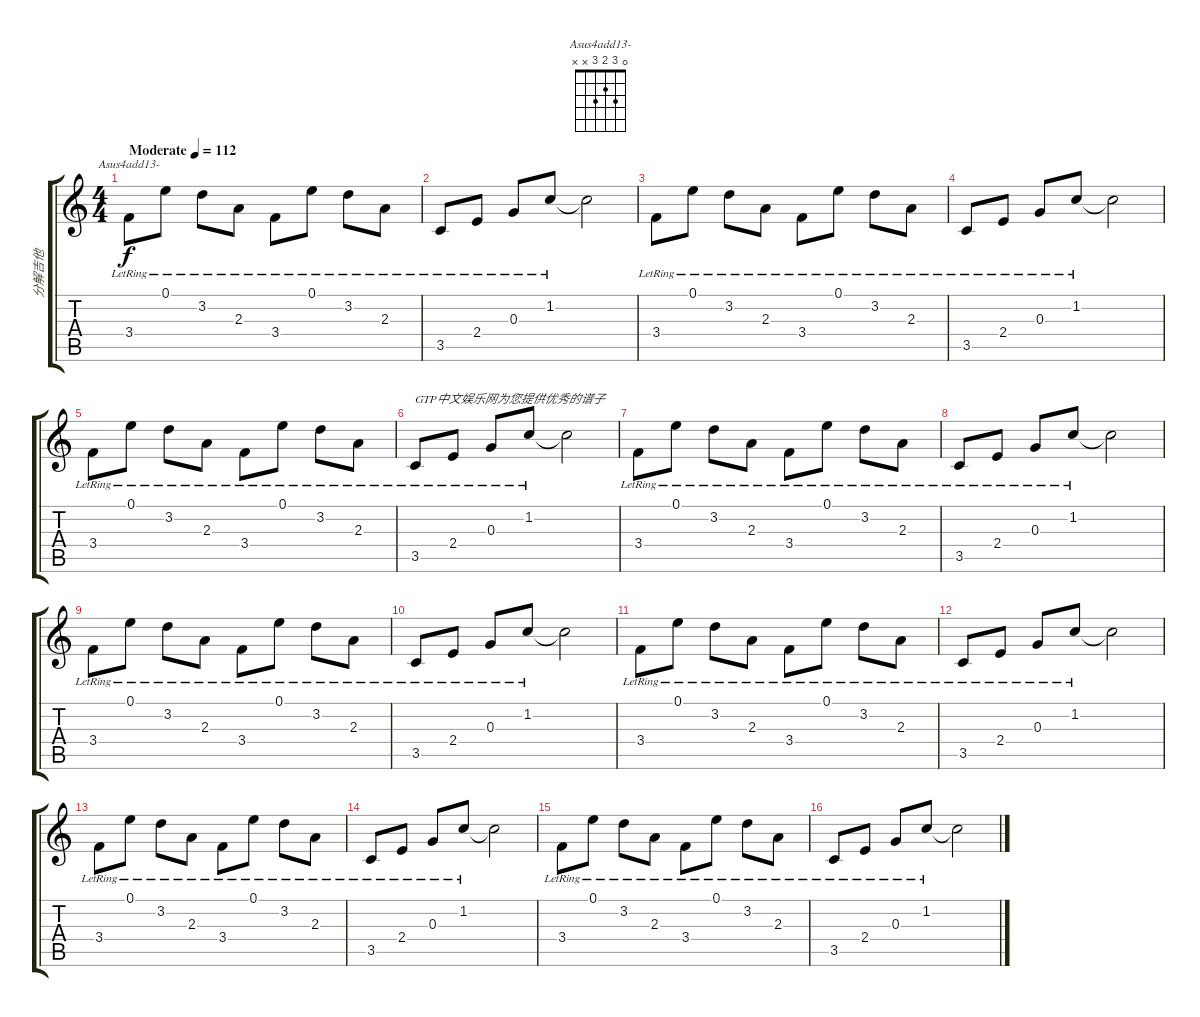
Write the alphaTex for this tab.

\track ("分解吉他" "分解吉他") {instrument electricguitarclean}
\staff {score tabs}
\tuning (E4 B3 G3 D3 A2 E2) {hide}
\chord ("Asus4add13-" 0 3 2 3 x x)
\ts (4 4)
\tempo (112 "Moderate")
\clef g2
\ks c
3.4{lr}.8{ch "Asus4add13-" dy f instrument electricguitarclean} 0.1{lr}.8 3.2{lr}.8 2.3{lr}.8 3.4{lr}.8 0.1{lr}.8 3.2{lr}.8 2.3{lr}.8 |
3.5{lr}.8 2.4{lr}.8 0.3{lr}.8 1.2{lr}.8 1.2{t}.2 |
3.4{lr}.8 0.1{lr}.8 3.2{lr}.8 2.3{lr}.8 3.4{lr}.8 0.1{lr}.8 3.2{lr}.8 2.3{lr}.8 |
3.5{lr}.8 2.4{lr}.8 0.3{lr}.8 1.2{lr}.8 1.2{t}.2 |
3.4{lr}.8 0.1{lr}.8 3.2{lr}.8 2.3{lr}.8 3.4{lr}.8 0.1{lr}.8 3.2{lr}.8 2.3{lr}.8 |
3.5{lr}.8{txt "GTP中文娱乐网为您提供优秀的谱子"} 2.4{lr}.8 0.3{lr}.8 1.2{lr}.8 1.2{t}.2 |
3.4{lr}.8 0.1{lr}.8 3.2{lr}.8 2.3{lr}.8 3.4{lr}.8 0.1{lr}.8 3.2{lr}.8 2.3{lr}.8 |
3.5{lr}.8 2.4{lr}.8 0.3{lr}.8 1.2{lr}.8 1.2{t}.2 |
3.4{lr}.8 0.1{lr}.8 3.2{lr}.8 2.3{lr}.8 3.4{lr}.8 0.1{lr}.8 3.2{lr}.8 2.3{lr}.8 |
3.5{lr}.8 2.4{lr}.8 0.3{lr}.8 1.2{lr}.8 1.2{t}.2 |
3.4{lr}.8 0.1{lr}.8 3.2{lr}.8 2.3{lr}.8 3.4{lr}.8 0.1{lr}.8 3.2{lr}.8 2.3{lr}.8 |
3.5{lr}.8 2.4{lr}.8 0.3{lr}.8 1.2{lr}.8 1.2{t}.2 |
3.4{lr}.8 0.1{lr}.8 3.2{lr}.8 2.3{lr}.8 3.4{lr}.8 0.1{lr}.8 3.2{lr}.8 2.3{lr}.8 |
3.5{lr}.8 2.4{lr}.8 0.3{lr}.8 1.2{lr}.8 1.2{t}.2 |
3.4{lr}.8 0.1{lr}.8 3.2{lr}.8 2.3{lr}.8 3.4{lr}.8 0.1{lr}.8 3.2{lr}.8 2.3{lr}.8 |
3.5{lr}.8 2.4{lr}.8 0.3{lr}.8 1.2{lr}.8 1.2{t}.2
